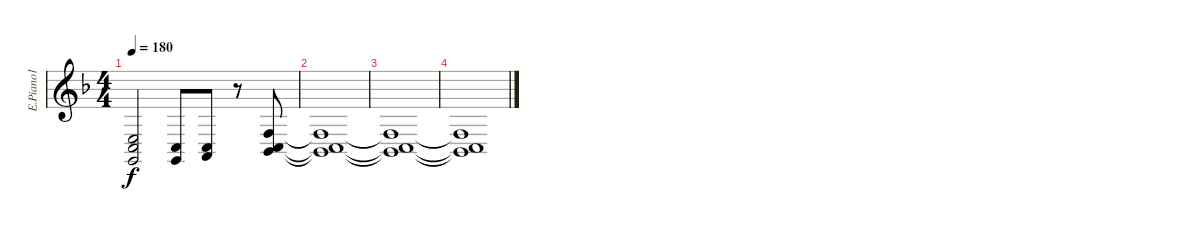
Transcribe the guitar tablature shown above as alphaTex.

\track ("E.Piano1" "E.Piano1") {instrument electricgrandpiano}
\staff {score}
\tuning (D4 A3 F3 C3 G2 C2) {hide}
\ts (4 4)
\tempo 180
\clef g2
\ks f
(0.4 0.5 16.6).2{dy f} (0.4 0.5).8 (0.4 2.5).8 r.8 (0.3 0.4 3.5).8 |
(0.3{t} 0.4{t} 3.5{t}).1 |
(0.3{t} 0.4{t} 3.5{t}).1 |
(0.3{t} 0.4{t} 3.5{t}).1
